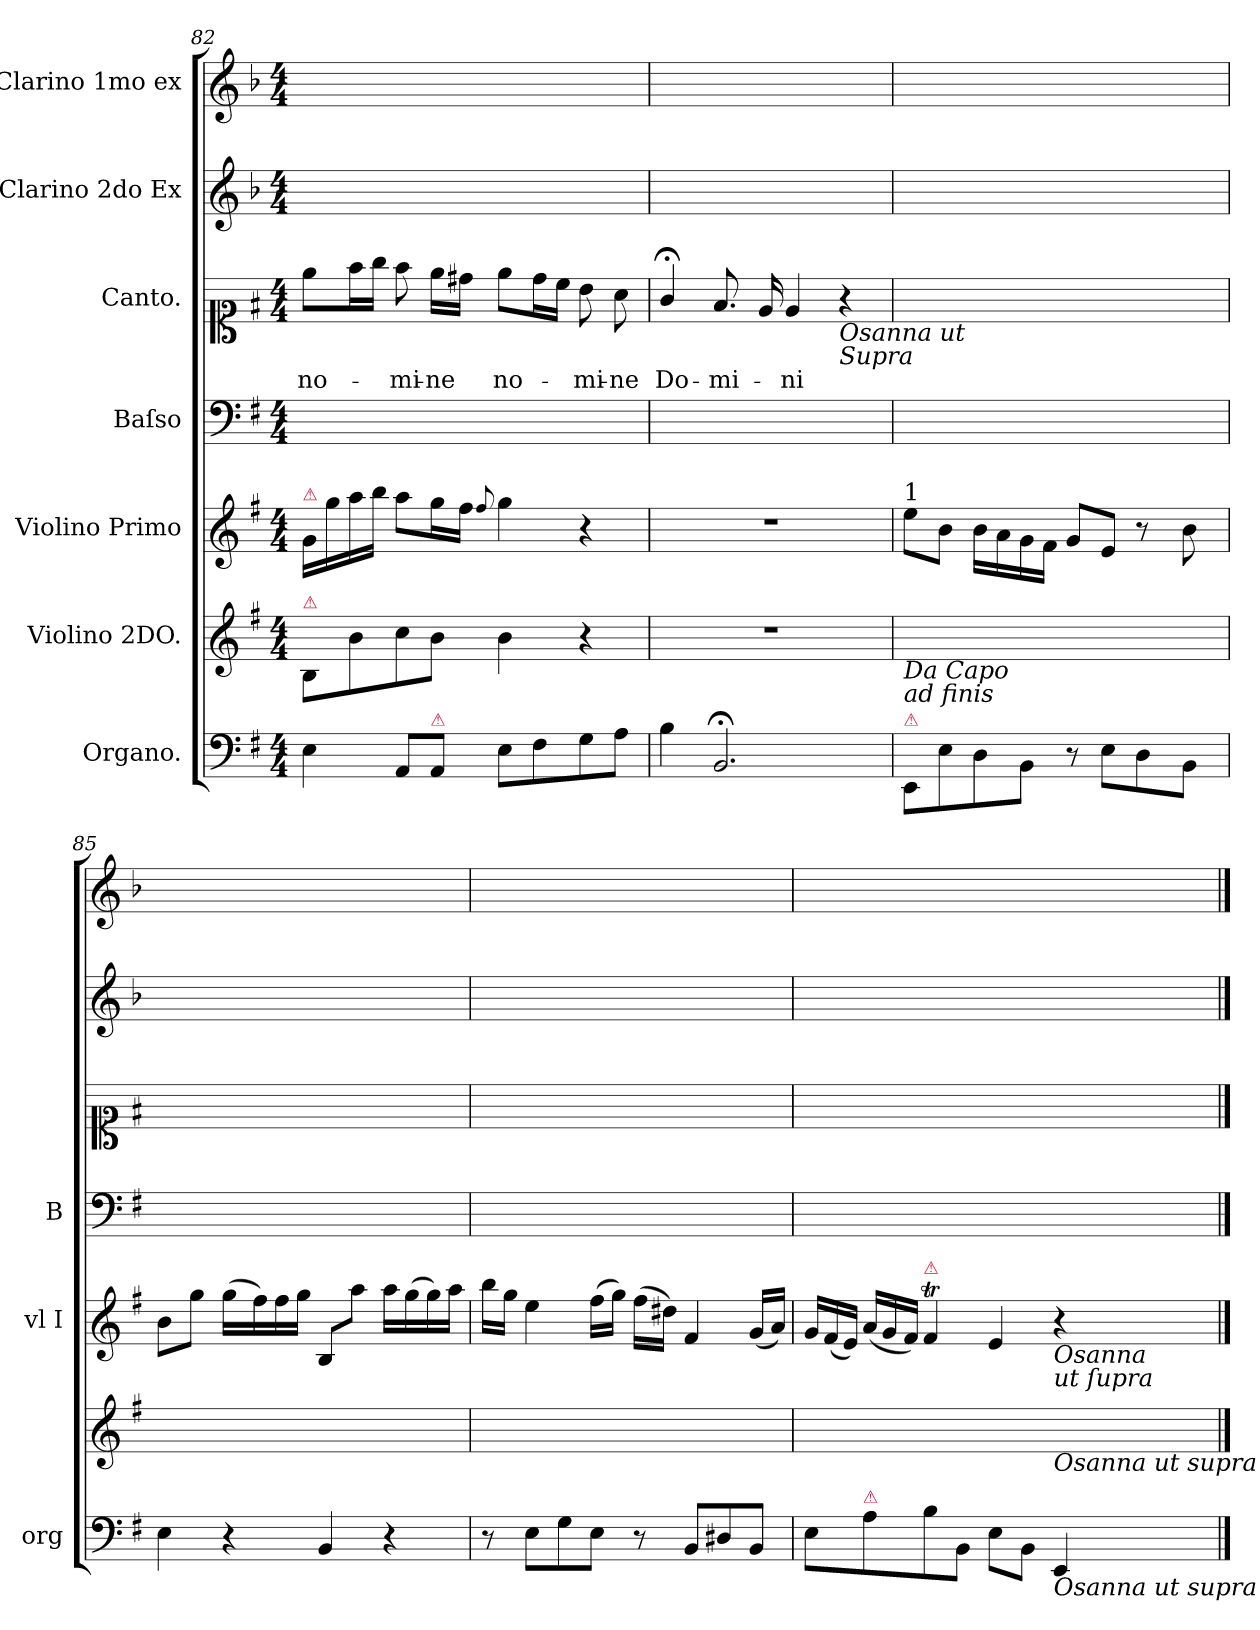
**kern	**kern	**kern	**dynam	**kern	**kern	**text	**kern	**kern
*part7	*part6	*part5	*part5	*part4	*part3	*part3	*part2	*part1
*staff7	*staff6	*staff5	*staff5	*staff4	*staff3	*staff3	*staff2	*staff1
*I"Organo.	*I"Violino 2DO.	*I"Violino Primo	*	*I"Baſso	*I"Canto.	*	*I"Clarino 2do Ex	*I"Clarino 1mo ex
*I'org	*	*I'vl I	*	*I'B	*	*	*	*
*clefF4	*clefG2	*clefG2	*	*clefF4	*clefC1	*	*clefG2	*clefG2
*	*	*	*	*	*	*	*ITrd-1c-2	*ITrd-1c-2
*k[f#]	*k[f#]	*k[f#]	*	*k[f#]	*k[f#]	*	*k[f#]	*k[f#]
*G:	*G:	*G:	*	*G:	*G:	*	*G:	*G:
*M4/4	*M4/4	*M4/4	*	*M4/4	*M4/4	*	*M4/4	*M4/4
=82	=82	=82	=82	=82	=82	=82	=82	=82
!	!	!LO:TX:a:color=crimson:t=⚠	!	!	!	!	!	!
!	!LO:TX:a:color=crimson:t=⚠	!	!	!	!	!	!	!
4E\	8B/L	16g/LL	.	1ryy	8ee\L	no-	1ryy	1ryy
.	.	16gg\	.	.	.	.	.	.
.	8b\	16aa\	.	.	16ff#\L	.	.	.
.	.	16bb\JJ	.	.	16gg\JJ	.	.	.
8AA/L	8cc\	8aa\L	.	.	8ff#\	-mi-	.	.
!LO:TX:a:color=crimson:t=⚠	!	!	!	!	!	!	!	!
8AA/J	8b\J	16gg\L	.	.	16ee\LL	-ne	.	.
.	.	16ff#\JJ	.	.	16dd#X\JJ	.	.	.
.	.	8qqff#/	.	.	.	.	.	.
8E\L	4b\	4gg\	.	.	8ee\L	no-	.	.
8F#\	.	.	.	.	16dd#\L	.	.	.
.	.	.	.	.	16cc\JJ	.	.	.
8G\	4r	4r	.	.	8b\	-mi-	.	.
8A\J	.	.	.	.	8a\	-ne	.	.
=83	=83	=83	=83	=83	=83	=83	=83	=83
4B\	1r	1r	.	1ryy	4g;/	Do-	1ryy	1ryy
2.BB;/	.	.	.	.	8.f#/	-mi-	.	.
.	.	.	.	.	16e/	.	.	.
.	.	.	.	.	4e/	-ni	.	.
!	!	!	!	!	!LO:TX:b:i:t=Osanna ut\nSupra	!	!	!
.	.	.	.	.	4r	.	.	.
=84	=84	=84	=84	=84	=84	=84	=84	=84
!	!	!LO:TX:a:t=1	!	!	!	!	!	!
!	!LO:TX:b:i:t=Da Capo\nad finis	!	!	!	!	!	!	!
!LO:TX:a:color=crimson:t=⚠	!	!	!	!	!	!	!	!
8EE/L	2ryy	8ee\L	.	1ryy	1ryy	.	1ryy	1ryy
8E\	.	8b\J	.	.	.	.	.	.
!	!	!	!LO:DY:a	!	!	!	!	!
8D\	.	16b\LL	fort	.	.	.	.	.
.	.	16a\	.	.	.	.	.	.
8BB\J	.	16g\	.	.	.	.	.	.
.	.	16f#\JJ	.	.	.	.	.	.
8r	8ee\Lyy	8g/L	.	.	.	.	.	.
8E\L	8b\Jyy	8e/J	.	.	.	.	.	.
8D\	16b/LLyy	8r	.	.	.	.	.	.
.	16a/yy	.	.	.	.	.	.	.
8BB\J	16g/yy	8b\	.	.	.	.	.	.
.	16f#/JJyy	.	.	.	.	.	.	.
=85	=85	=85	=85	=85	=85	=85	=85	=85
4E\	8g/Lyy	8b\L	.	1ryy	1ryy	.	1ryy	1ryy
.	8e/Jyy	8gg\J	.	.	.	.	.	.
4r	16ee\LLyy	(16gg\LL	.	.	.	.	.	.
.	16dd#X\yy	16ff#\)	.	.	.	.	.	.
.	16dd#\yy	16ff#\	.	.	.	.	.	.
.	16dd#\JJyy	16gg\JJ	.	.	.	.	.	.
4BB/	8B/Lyy	8B/L	.	.	.	.	.	.
.	8ff#/Jyy	8aa\J	.	.	.	.	.	.
4r	16ff#\LLyy	16aa\LL	.	.	.	.	.	.
.	16ee\yy	(16gg\	.	.	.	.	.	.
.	16ee\yy	16gg\)	.	.	.	.	.	.
.	16ff#\JJyy	16aa\JJ	.	.	.	.	.	.
=86	=86	=86	=86	=86	=86	=86	=86	=86
8r	8gg\Lyy	16bb\LL	.	1ryy	1ryy	.	1ryy	1ryy
.	.	16gg\JJ	.	.	.	.	.	.
8E\L	8g\yy	4ee\	.	.	.	.	.	.
8G\	8b\yy	.	.	.	.	.	.	.
8E\J	8g\Jyy	(16ff#\LL	.	.	.	.	.	.
.	.	16gg\JJ)	.	.	.	.	.	.
8r	8ryy	(16ff#\LL	.	.	.	.	.	.
.	.	16dd#X\JJ)	.	.	.	.	.	.
8BB/L	8d#X/Lyy	4f#/	.	.	.	.	.	.
8D#X/	8f#/yy	.	.	.	.	.	.	.
8BB/J	8d#/Jyy	(16g/LL	.	.	.	.	.	.
.	.	16a/JJ)	.	.	.	.	.	.
=87	=87	=87	=87	=87	=87	=87	=87	=87
*	*	*Xtuplet	*	*	*	*	*	*
8E\L	8B/Lyy	24g/LL	.	1ryy	1ryy	.	1ryy	1ryy
.	.	(24f#/	.	.	.	.	.	.
.	.	24e/JJ)	.	.	.	.	.	.
!LO:TX:a:color=crimson:t=⚠	!	!	!	!	!	!	!	!
8A\	16d/Lyy	(<24a/LL	.	.	.	.	.	.
.	.	24g/	.	.	.	.	.	.
.	16f#/JJyy	.	.	.	.	.	.	.
.	.	24f#/JJ)	.	.	.	.	.	.
!	!	!LO:TX:a:color=crimson:t=⚠	!	!	!	!	!	!
8B\	4d#X/yy	4f#t/	.	.	.	.	.	.
8BB/J	.	.	.	.	.	.	.	.
8E\L	4e/yy	4e/	.	.	.	.	.	.
8BB\J	.	.	.	.	.	.	.	.
!	!	!LO:TX:b:i:t=Osanna \nut ſupra	!	!	!	!	!	!
!	!LO:TX:b:i:t=Osanna ut supra	!	!	!	!	!	!	!
!LO:TX:b:i:t=Osanna ut supra	!	!	!	!	!	!	!	!
4EE/	4ryy	4r	.	.	.	.	.	.
==	==	==	==	==	==	==	==	==
*-	*-	*-	*-	*-	*-	*-	*-	*-
